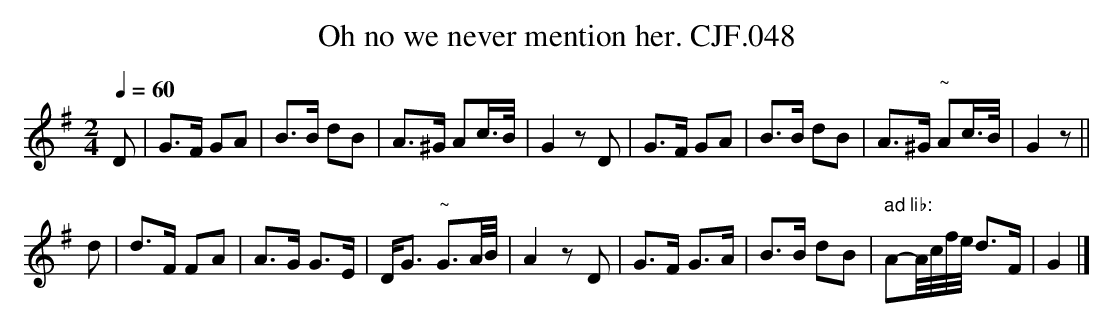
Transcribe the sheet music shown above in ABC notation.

X:1
T:Oh no we never mention her. CJF.048
M:2/4
L:1/16
Q:1/4=60
K:G
D2|G3F G2A2|B3B d2B2|A3^G A2c>B|G4z2D2|\
G3F G2A2|B3B d2B2|A3^G "~"A2c>B|G4z2||
d2|d3F F2A2|A3G G3E|DG3 "~"G3A/B/|A4z2D2|\
G3F G3A|B3B d2B2|" ad lib:"A2-A/c/f/e/ d3F|G4|]
